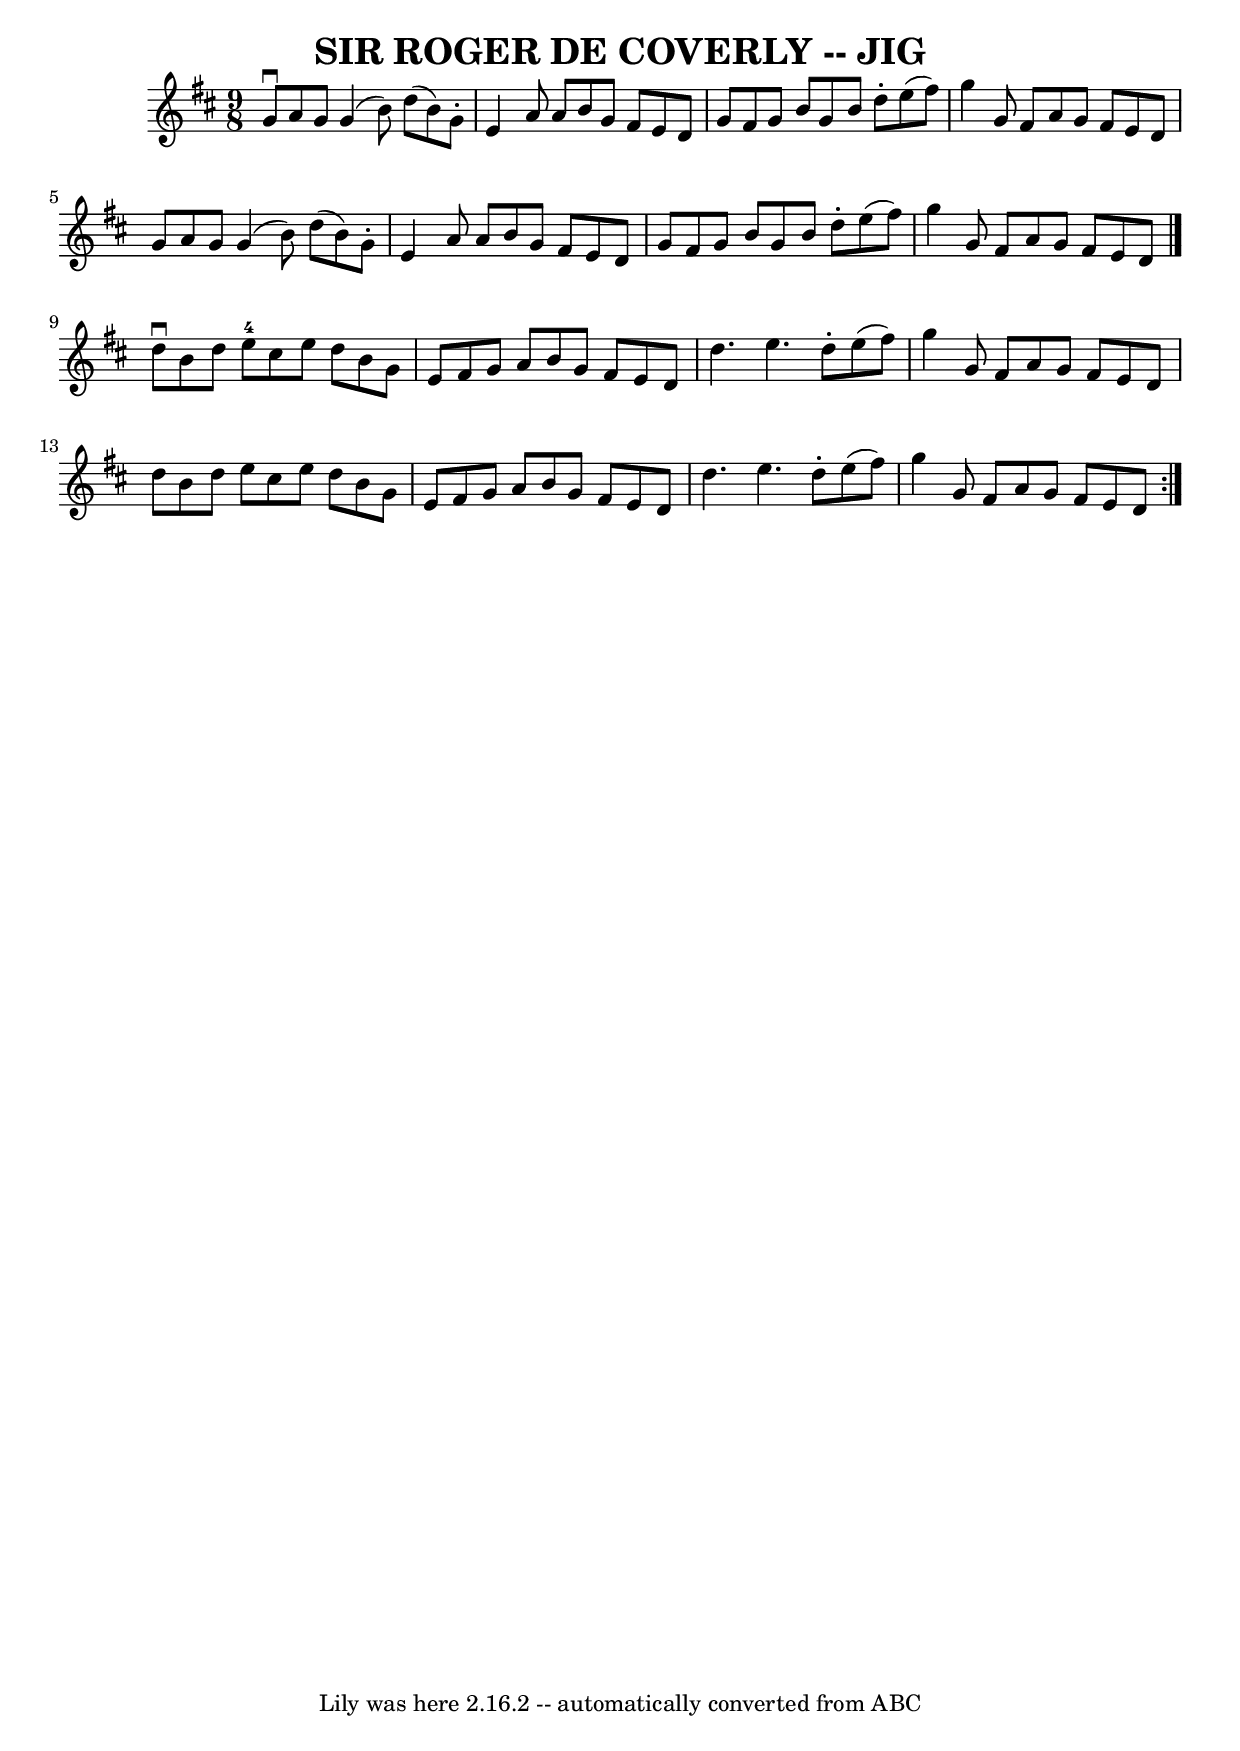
\version "2.16.2"
\include "Mammoth.ily"
\header {
  %% book = "Ryan's Mammoth Collection of Fiddle Tunes"
  crossRefNumber = "1"
  footnotes = ""
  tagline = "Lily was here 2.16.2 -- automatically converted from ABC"
  title = "SIR ROGER DE COVERLY -- JIG"

}
voicedefault =  {


  \time 9/8 
  \key g \lydian
 g'8^\downbow a'8 g'8 g'4 (b'8) d''8 
  (b'8) g'8 -.   |
  e'4 a'8 a'8 b'8 g'8 fis'8    
  e'8 d'8    |
  g'8 fis'8 g'8 b'8 g'8 b'8 d''8 -.   
  e''8 (fis''8)   |
  g''4 g'8 fis'8 a'8 g'8 fis'8    
  e'8 d'8    |
  |
  g'8 a'8 g'8 g'4 (b'8)   
  d''8 (b'8) g'8 -.   |
  e'4 a'8 a'8 b'8 g'8 fis'8 
  e'8 d'8    |
  g'8 fis'8 g'8 b'8 g'8 b'8 d''8 -. 
  e''8 (fis''8)   |
  g''4 g'8 fis'8 a'8 g'8 fis'8  
  e'8 d'8    \bar "|."     
  \repeat volta 2 {
    d''8^\downbow b'8 d''8  
    e''8-4 cis''8 e''8 d''8 b'8 g'8    |
    e'8 fis'8 
    g'8 a'8 b'8 g'8 fis'8 e'8 d'8    |
    d''4. e''4. 
    d''8 -. e''8 (fis''8)   |
    g''4 g'8 fis'8 a'8    
    g'8 fis'8 e'8 d'8    |
    |
    d''8 b'8 d''8    
    e''8 cis''8 e''8 d''8 b'8 g'8    |
    e'8 fis'8 g'8  
    a'8 b'8 g'8 fis'8 e'8 d'8    |
    d''4. e''4. d''8 
    -. e''8 (fis''8)   |
    g''4 g'8 fis'8 a'8 g'8    
    fis'8 e'8 d'8    
  }   

}

\score{
  <<

    \context Staff="default"
    {
      \voicedefault 
      
    }

  >>
  \layout {
    
  }
  \midi {
  }

}
